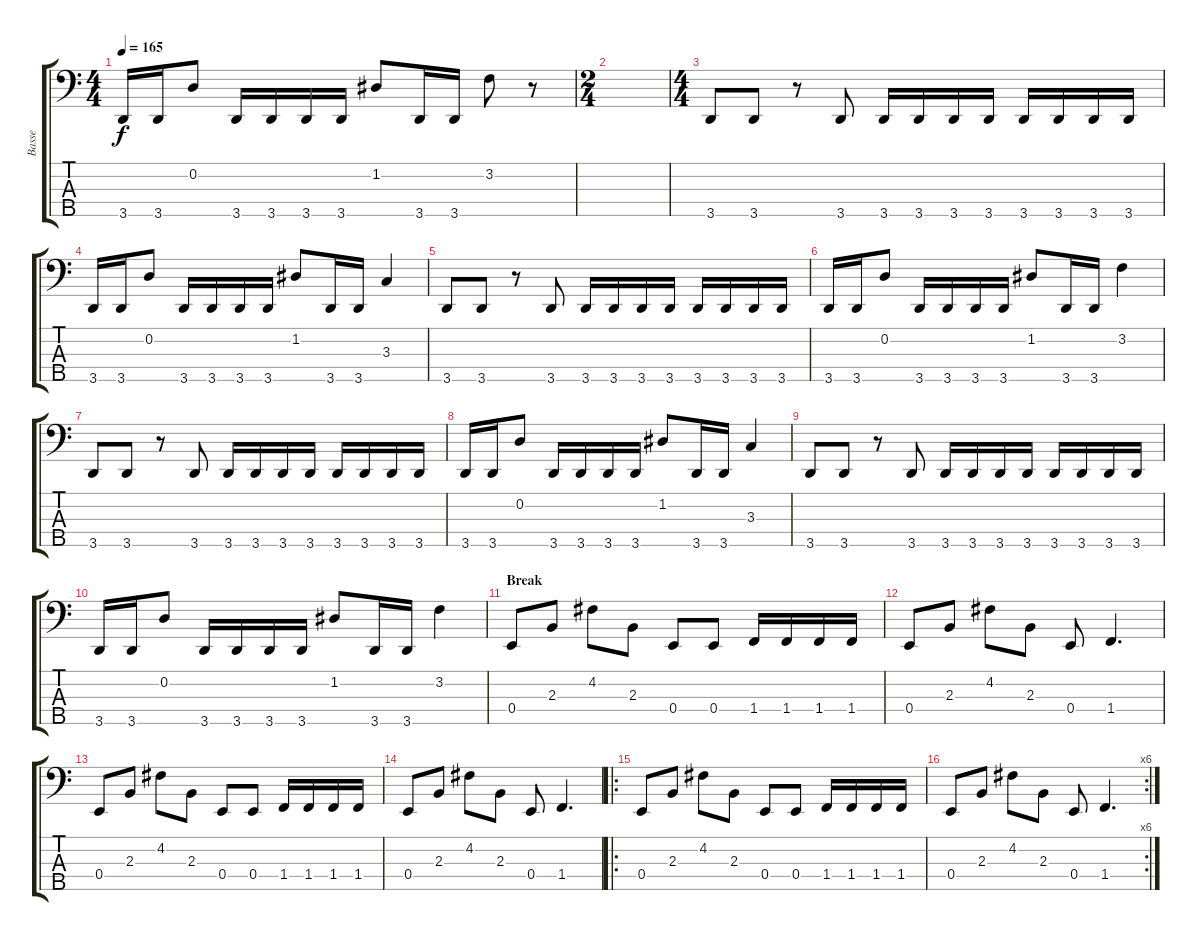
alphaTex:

\track ("Basse" "Basse") {instrument electricbasspick}
\staff {score tabs}
\tuning (G2 D2 A1 E1 B0) {hide}
\ts (4 4)
\tempo 165
\clef f4
\ks c
3.5.16{dy f} 3.5.16 0.2.8 3.5.16 3.5.16 3.5.16 3.5.16 1.2.8 3.5.16 3.5.16 3.2.8 r.8 |
\ts (2 4)
|
\ts (4 4)
3.5.8 3.5.8 r.8 3.5.8 3.5.16 3.5.16 3.5.16 3.5.16 3.5.16 3.5.16 3.5.16 3.5.16 |
3.5.16 3.5.16 0.2.8 3.5.16 3.5.16 3.5.16 3.5.16 1.2.8 3.5.16 3.5.16 3.3.4 |
3.5.8 3.5.8 r.8 3.5.8 3.5.16 3.5.16 3.5.16 3.5.16 3.5.16 3.5.16 3.5.16 3.5.16 |
3.5.16 3.5.16 0.2.8 3.5.16 3.5.16 3.5.16 3.5.16 1.2.8 3.5.16 3.5.16 3.2.4 |
3.5.8 3.5.8 r.8 3.5.8 3.5.16 3.5.16 3.5.16 3.5.16 3.5.16 3.5.16 3.5.16 3.5.16 |
3.5.16 3.5.16 0.2.8 3.5.16 3.5.16 3.5.16 3.5.16 1.2.8 3.5.16 3.5.16 3.3.4 |
3.5.8 3.5.8 r.8 3.5.8 3.5.16 3.5.16 3.5.16 3.5.16 3.5.16 3.5.16 3.5.16 3.5.16 |
3.5.16 3.5.16 0.2.8 3.5.16 3.5.16 3.5.16 3.5.16 1.2.8 3.5.16 3.5.16 3.2.4 |
\section ("" "Break")
0.4.8 2.3.8 4.2.8 2.3.8 0.4.8 0.4.8 1.4.16 1.4.16 1.4.16 1.4.16 |
0.4.8 2.3.8 4.2.8 2.3.8 0.4.8 1.4.4{d} |
0.4.8 2.3.8 4.2.8 2.3.8 0.4.8 0.4.8 1.4.16 1.4.16 1.4.16 1.4.16 |
0.4.8 2.3.8 4.2.8 2.3.8 0.4.8 1.4.4{d} |
\ro
0.4.8 2.3.8 4.2.8 2.3.8 0.4.8 0.4.8 1.4.16 1.4.16 1.4.16 1.4.16 |
\rc 6
0.4.8 2.3.8 4.2.8 2.3.8 0.4.8 1.4.4{d}
